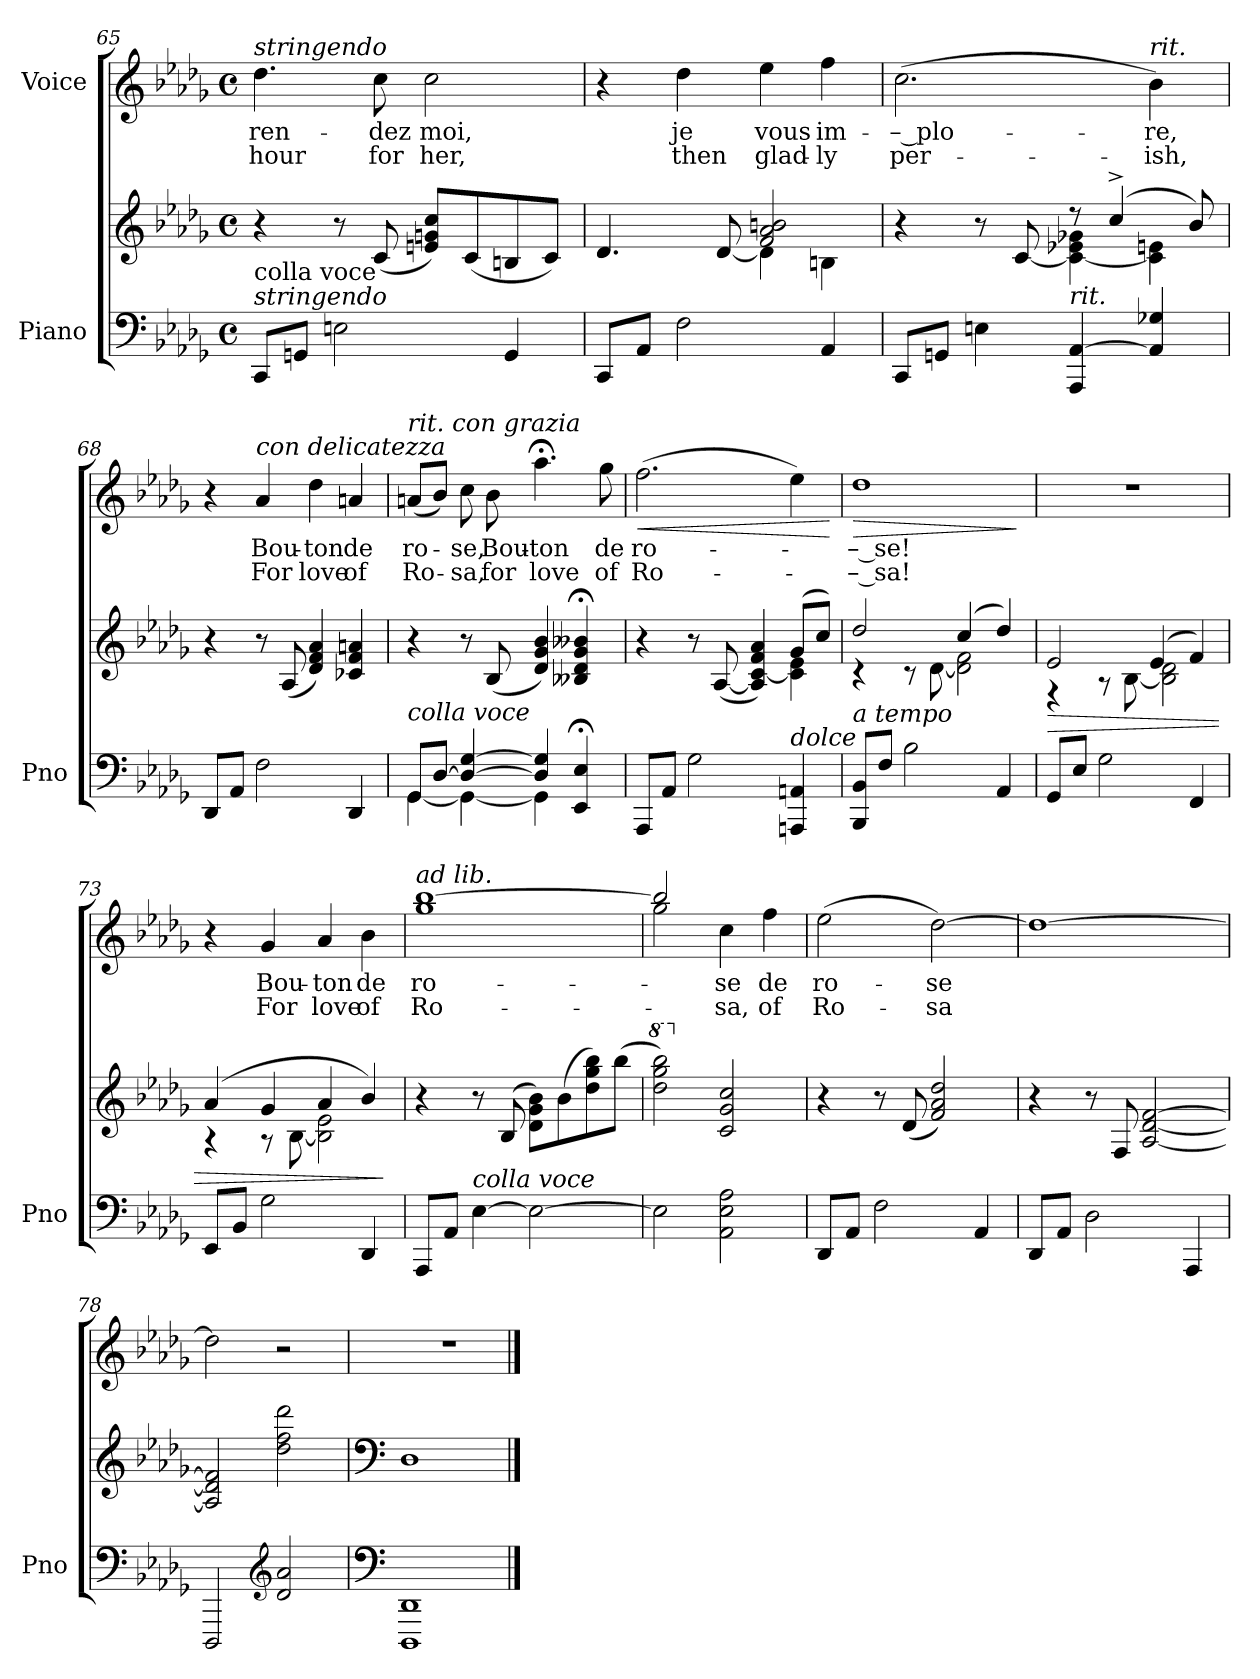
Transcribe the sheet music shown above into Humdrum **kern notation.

**kern	**kern	**dynam	**kern	**text	**text	**dynam
*part2	*part2	*part2	*part1	*part1	*part1	*part1
*staff3	*staff2	*staff2/3	*staff1	*staff1	*staff1	*staff1
*I"Piano	*	*	*I"Voice	*	*	*
*I'Pno	*	*	*	*	*	*
*clefF4	*clefG2	*	*clefG2	*	*	*
*k[b-e-a-d-g-]	*k[b-e-a-d-g-]	*	*k[b-e-a-d-g-]	*	*	*
*M4/4	*M4/4	*	*M4/4	*	*	*
*met(c)	*met(c)	*	*met(c)	*	*	*
=65	=65	=65	=65	=65	=65	=65
!	!	!	!LO:TX:i:t=stringendo	!	!	!
!LO:TX:i:t=stringendo	!	!	!	!	!	!
!LO:TX:t=colla voce	!	!	!	!	!	!
8CC/L	4r	.	4.dd-\	ren-	hour	.
8GGn/J	.	.	.	.	.	.
2En\	8r	.	.	.	.	.
.	(8c/	.	8cc\	-dez	for	.
.	8en/ 8gn/ 8cc/L)	.	2cc\	moi,	her,	.
.	(8c/	.	.	.	.	.
4GG/	8Bn/	.	.	.	.	.
.	8c/J)	.	.	.	.	.
=66	=66	=66	=66	=66	=66	=66
*	*^	*	*	*	*	*
8CC/L	4.d-/	2ryy	.	4r	.	.	.
8AA-/J	.	.	.	.	.	.	.
2F\	.	.	.	4dd-\	je	then	.
.	[<8d-/	.	.	.	.	.	.
.	2f/ 2a-/ 2bn/	4d-\]	.	4ee-\	vous	glad-	.
4AA-/	.	4Bn\	.	4ff\	im-	-ly	.
=67	=67	=67	=67	=67	=67	=67	=67
8CC/L	4r	2ryy	.	(2.cc\	-– plo-	per-	.
8GGn/J	.	.	.	.	.	.	.
4En\	8r	.	.	.	.	.	.
.	[<8c/	.	.	.	.	.	.
!LO:TX:i:t=rit.	!	!	!	!	!	!	!
4AAA-/ [<4AA-/	8r	4c\_ 4e-X\ 4g-X\	.	.	.	.	.
.	(4cc^/	.	.	.	.	.	.
!	!	!	!	!LO:TX:i:t=rit.	!	!	!
4AA-/] 4G-X/	.	4c\] 4en\	.	4b-\)	-re,	-ish,	.
.	8b-/)	.	.	.	.	.	.
*	*v	*v	*	*	*	*	*
=68	=68	=68	=68	=68	=68	=68
8DD-/L	4r	.	4r	.	.	.
8AA-/J	.	.	.	.	.	.
!	!	!	!LO:TX:i:t=con delicatezza	!	!	!
2F\	8r	.	4a-/	Bou-	For	.
.	(>8A-/	.	.	.	.	.
.	4d-/ 4f/ 4a-/)	.	4dd-\	-ton	love	.
4DD-/	4c-X/ 4f/ 4an/	.	4an/	de	of	.
=69	=69	=69	=69	=69	=69	=69
*^	*	*	*	*	*	*
!	!	!	!	!LO:TX:i:t=rit. con grazia	!	!	!
!LO:TX:i:t=colla voce	!	!	!	!	!	!	!
8GG-/L	[4GG-\	4r	.	(8an/L	ro-	Ro-	.
[<8D-/J	.	.	.	8b-/J)	.	.	.
4D-/_ [4G-/	4GG-\_	8r	.	8cc\	-se,	-sa,	.
.	.	(>8B-/	.	8b-\	Bou-	for	.
4D-/] 4G-/]	4GG-\]	4d-/ 4g-/ 4b-/)	.	4.aa-;<\	-ton	love	.
4EE-/;< 4E-/;<	4ryy	4B--X/;< 4d-/;< 4g-/;< 4b--X/;<	.	.	.	.	.
.	.	.	.	8gg-\	de	of	.
*v	*v	*	*	*	*	*	*
=70	=70	=70	=70	=70	=70	=70
*	*^	*	*	*	*	*
!	!	!	!	!	!	!	!LO:HP:b
8AAA-/L	4r	2ryy	.	(2.ff\	ro-	Ro-	<
8AA-/J	.	.	.	.	.	.	.
2G-\	8r	.	.	.	.	.	.
.	([8A-/	.	.	.	.	.	.
.	4A-/] [<4c/ 4f/ 4a-/)	4ryy	.	.	.	.	.
!LO:TX:i:t=dolce	!	!	!	!	!	!	!
4AAAn/ 4AAn/	(8g-/L	4c\] 4e-\	.	4ee-\)	.	.	.
.	8cc/J)	.	.	.	.	.	.
*	*v	*v	*	*	*	*	*
.	.	.	.	.	.	[
=71	=71	=71	=71	=71	=71	=71
*	*^	*	*	*	*	*
!LO:TX:i:t=a tempo	!	!	!	!	!	!	!
!	!	!	!	!	!	!	!LO:HP:b
8BBB-/ 8BB-/L	2dd-/	4r	.	1dd-	-– se!	-– sa!	>
8F/J	.	.	.	.	.	.	.
2B-\	.	8r	.	.	.	.	.
.	.	[8d-\	.	.	.	.	.
.	(4cc/	2d-\] 2f\	.	.	.	.	.
4AA-/	4dd-/)	.	.	.	.	.	.
*	*v	*v	*	*	*	*	*
.	.	.	.	.	.	]
=72	=72	=72	=72	=72	=72	=72
!	!	!LO:HP:b	!	!	!	!
*	*^	*	*	*	*	*
8GG-/L	2e-/	4r	>	1r	.	.	.
8E-/J	.	.	.	.	.	.	.
2G-\	.	8r	.	.	.	.	.
.	.	[8B-\	.	.	.	.	.
.	(4e-/	2B-\] 2d-\	.	.	.	.	.
4FF/	4f/)	.	.	.	.	.	.
=73	=73	=73	=73	=73	=73	=73	=73
8EE-/L	(4a-/	4r	.	4r	.	.	.
8BB-/J	.	.	.	.	.	.	.
2G-\	4g-/	8r	.	4g-/	Bou-	For	.
.	.	[8B-\	.	.	.	.	.
.	4a-/	2B-\] 2e-\	.	4a-/	-ton	love	.
4DD-/	4b-/)	.	.	4b-\	de	of	.
*	*v	*v	*	*	*	*	*
.	.	]	.	.	.	.
=74	=74	=74	=74	=74	=74	=74
*	*	*	*^	*	*	*
!	!	!	!LO:TX:i:t=ad lib.	!	!	!	!
8AAA-/L	4r	.	[1bb-	1gg-	ro-	Ro-	.
8AA-/J	.	.	.	.	.	.	.
!LO:TX:i:t=colla voce	!	!	!	!	!	!	!
[4E-\	8r	.	.	.	.	.	.
.	(8B-/	.	.	.	.	.	.
2E-\_	8d-\ 8g-\ 8b-\L)	.	.	.	.	.	.
.	(8b-\	.	.	.	.	.	.
.	8dd-\ 8gg-\ 8bb-\)	.	.	.	.	.	.
.	(8bb-\J	.	.	.	.	.	.
=75	=75	=75	=75	=75	=75	=75	=75
*	*8va	*	*	*	*	*	*
2E-\]	2ddd-\ 2ggg-\ 2bbb-\)	.	2bb-/]	2gg-\	.	.	.
*	*X8va	*	*	*	*	*	*
2AA-\ 2E-\ 2A-\	2c/ 2g-/ 2cc/	.	4cc\	2ryy	-se	-sa,	.
.	.	.	4ff\	.	de	of	.
*	*	*	*v	*v	*	*	*
=76	=76	=76	=76	=76	=76	=76
8DD-/L	4r	.	(2ee-\	ro-	Ro-	.
8AA-/J	.	.	.	.	.	.
2F\	8r	.	.	.	.	.
.	(8d-/	.	.	.	.	.
.	2f/ 2a-/ 2dd-/)	.	[2dd-\)	-se	-sa	.
4AA-/	.	.	.	.	.	.
=77	=77	=77	=77	=77	=77	=77
8DD-/L	4r	.	1dd-_	.	.	.
8AA-/J	.	.	.	.	.	.
2D-\	8r	.	.	.	.	.
.	8F/	.	.	.	.	.
.	[2A-/ [>2d-/ [2f/	.	.	.	.	.
4AAA-/	.	.	.	.	.	.
=78	=78	=78	=78	=78	=78	=78
2DDD-/	2A-/] 2d-/] 2f/]	.	2dd-\]	.	.	.
*clefG2	*	*	*	*	*	*
2d-/ 2a-/	2dd-\ 2ff\ 2ddd-\	.	2r	.	.	.
=79	=79	=79	=79	=79	=79	=79
*clefF4	*clefF4	*	*	*	*	*
1DDD- 1DD-	1D-	.	1r	.	.	.
==	==	==	==	==	==	==
*-	*-	*-	*-	*-	*-	*-
